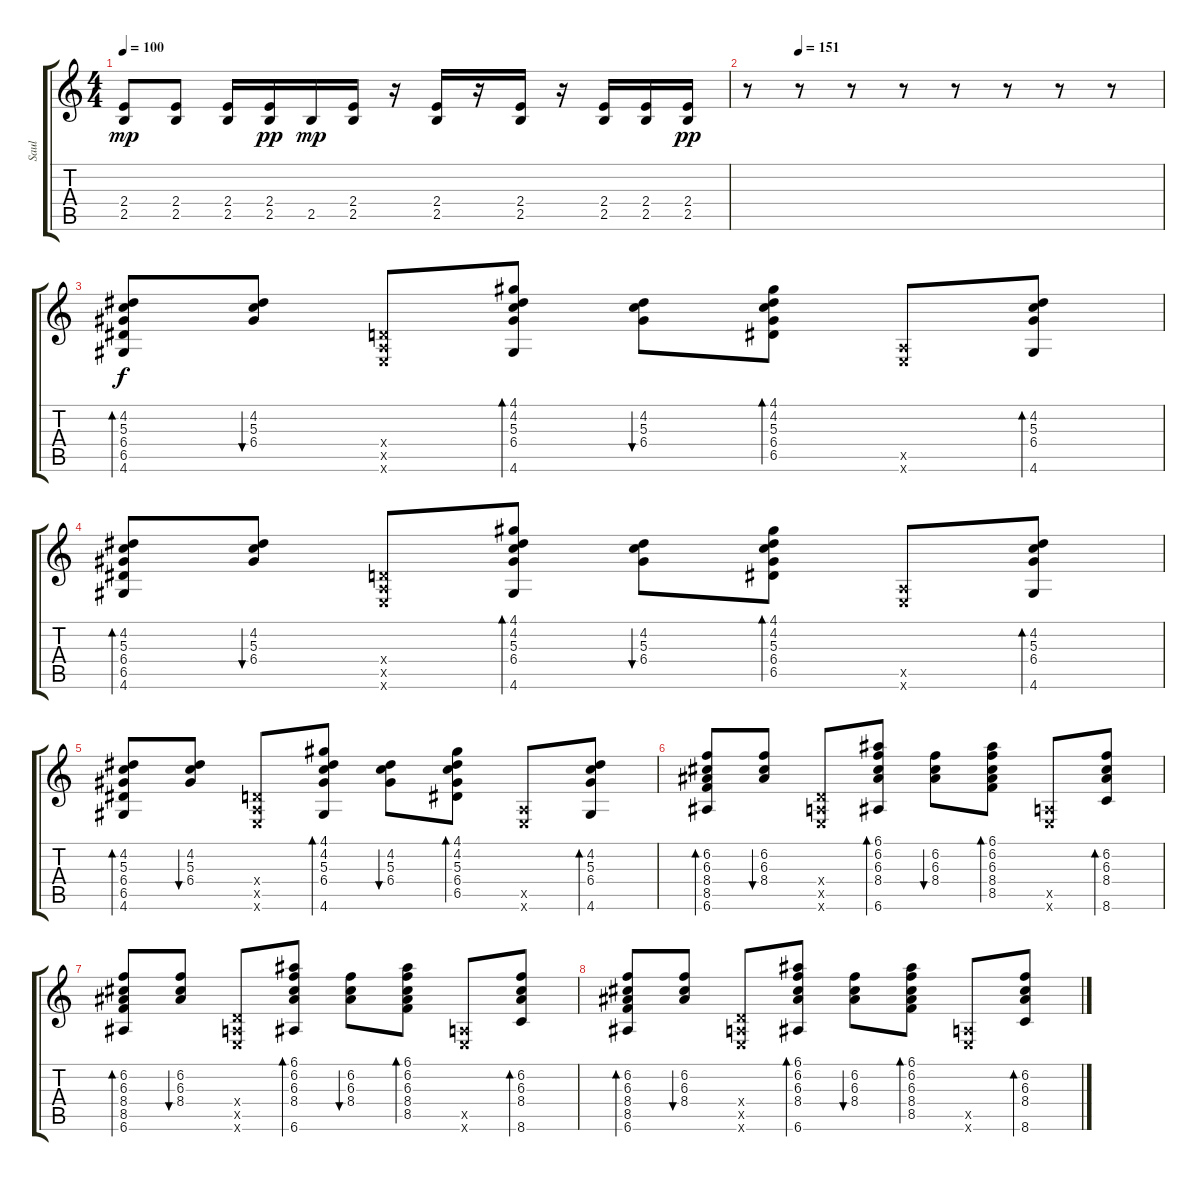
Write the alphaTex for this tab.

\track ("Saul" "Saul") {instrument acousticguitarsteel}
\staff {score tabs}
\tuning (E4 B3 G3 D3 A2 E2) {hide}
\ts (4 4)
\tempo 100
\clef g2
\ks c
(2.4 2.5).8{dy mp} (2.4 2.5).8 (2.4 2.5).16 (2.4 2.5).16{dy pp} 2.5.16{dy mp} (2.4 2.5).16 r.16 (2.4 2.5).16 r.16 (2.4 2.5).16 r.16 (2.4 2.5).16 (2.4 2.5).16 (2.4 2.5).16{dy pp} |
\tempo (151 0.125)
r.8 r.8{volume 13} r.8 r.8 r.8 r.8 r.8 r.8 |
(4.2 5.3 6.4 6.5 4.6).8{bd 60 dy f volume 8} (4.2 5.3 6.4).8{bu 60} (0.4{x} 0.5{x} 0.6{x}).8 (4.1 4.2 5.3 6.4 4.6).8{bd 60} (4.2 5.3 6.4).8{bu 60} (4.1 4.2 5.3 6.4 6.5).8{bd 60} (0.5{x} 0.6{x}).8 (4.2 5.3 6.4 4.6).8{bd 60} |
(4.2 5.3 6.4 6.5 4.6).8{bd 60} (4.2 5.3 6.4).8{bu 60} (0.4{x} 0.5{x} 0.6{x}).8 (4.1 4.2 5.3 6.4 4.6).8{bd 60} (4.2 5.3 6.4).8{bu 60} (4.1 4.2 5.3 6.4 6.5).8{bd 60} (0.5{x} 0.6{x}).8 (4.2 5.3 6.4 4.6).8{bd 60} |
(4.2 5.3 6.4 6.5 4.6).8{bd 60} (4.2 5.3 6.4).8{bu 60} (0.4{x} 0.5{x} 0.6{x}).8 (4.1 4.2 5.3 6.4 4.6).8{bd 60} (4.2 5.3 6.4).8{bu 60} (4.1 4.2 5.3 6.4 6.5).8{bd 60} (0.5{x} 0.6{x}).8 (4.2 5.3 6.4 4.6).8{bd 60} |
(6.2 6.3 8.4 8.5 6.6).8{bd 60} (6.2 6.3 8.4).8{bu 60} (0.4{x} 0.5{x} 0.6{x}).8 (6.1 6.2 6.3 8.4 6.6).8{bd 60} (6.2 6.3 8.4).8{bu 60} (6.1 6.2 6.3 8.4 8.5).8{bd 60} (0.5{x} 0.6{x}).8 (6.2 6.3 8.4 8.6).8{bd 60} |
(6.2 6.3 8.4 8.5 6.6).8{bd 60} (6.2 6.3 8.4).8{bu 60} (0.4{x} 0.5{x} 0.6{x}).8 (6.1 6.2 6.3 8.4 6.6).8{bd 60} (6.2 6.3 8.4).8{bu 60} (6.1 6.2 6.3 8.4 8.5).8{bd 60} (0.5{x} 0.6{x}).8 (6.2 6.3 8.4 8.6).8{bd 60} |
(6.2 6.3 8.4 8.5 6.6).8{bd 60} (6.2 6.3 8.4).8{bu 60} (0.4{x} 0.5{x} 0.6{x}).8 (6.1 6.2 6.3 8.4 6.6).8{bd 60} (6.2 6.3 8.4).8{bu 60} (6.1 6.2 6.3 8.4 8.5).8{bd 60} (0.5{x} 0.6{x}).8 (6.2 6.3 8.4 8.6).8{bd 60}
